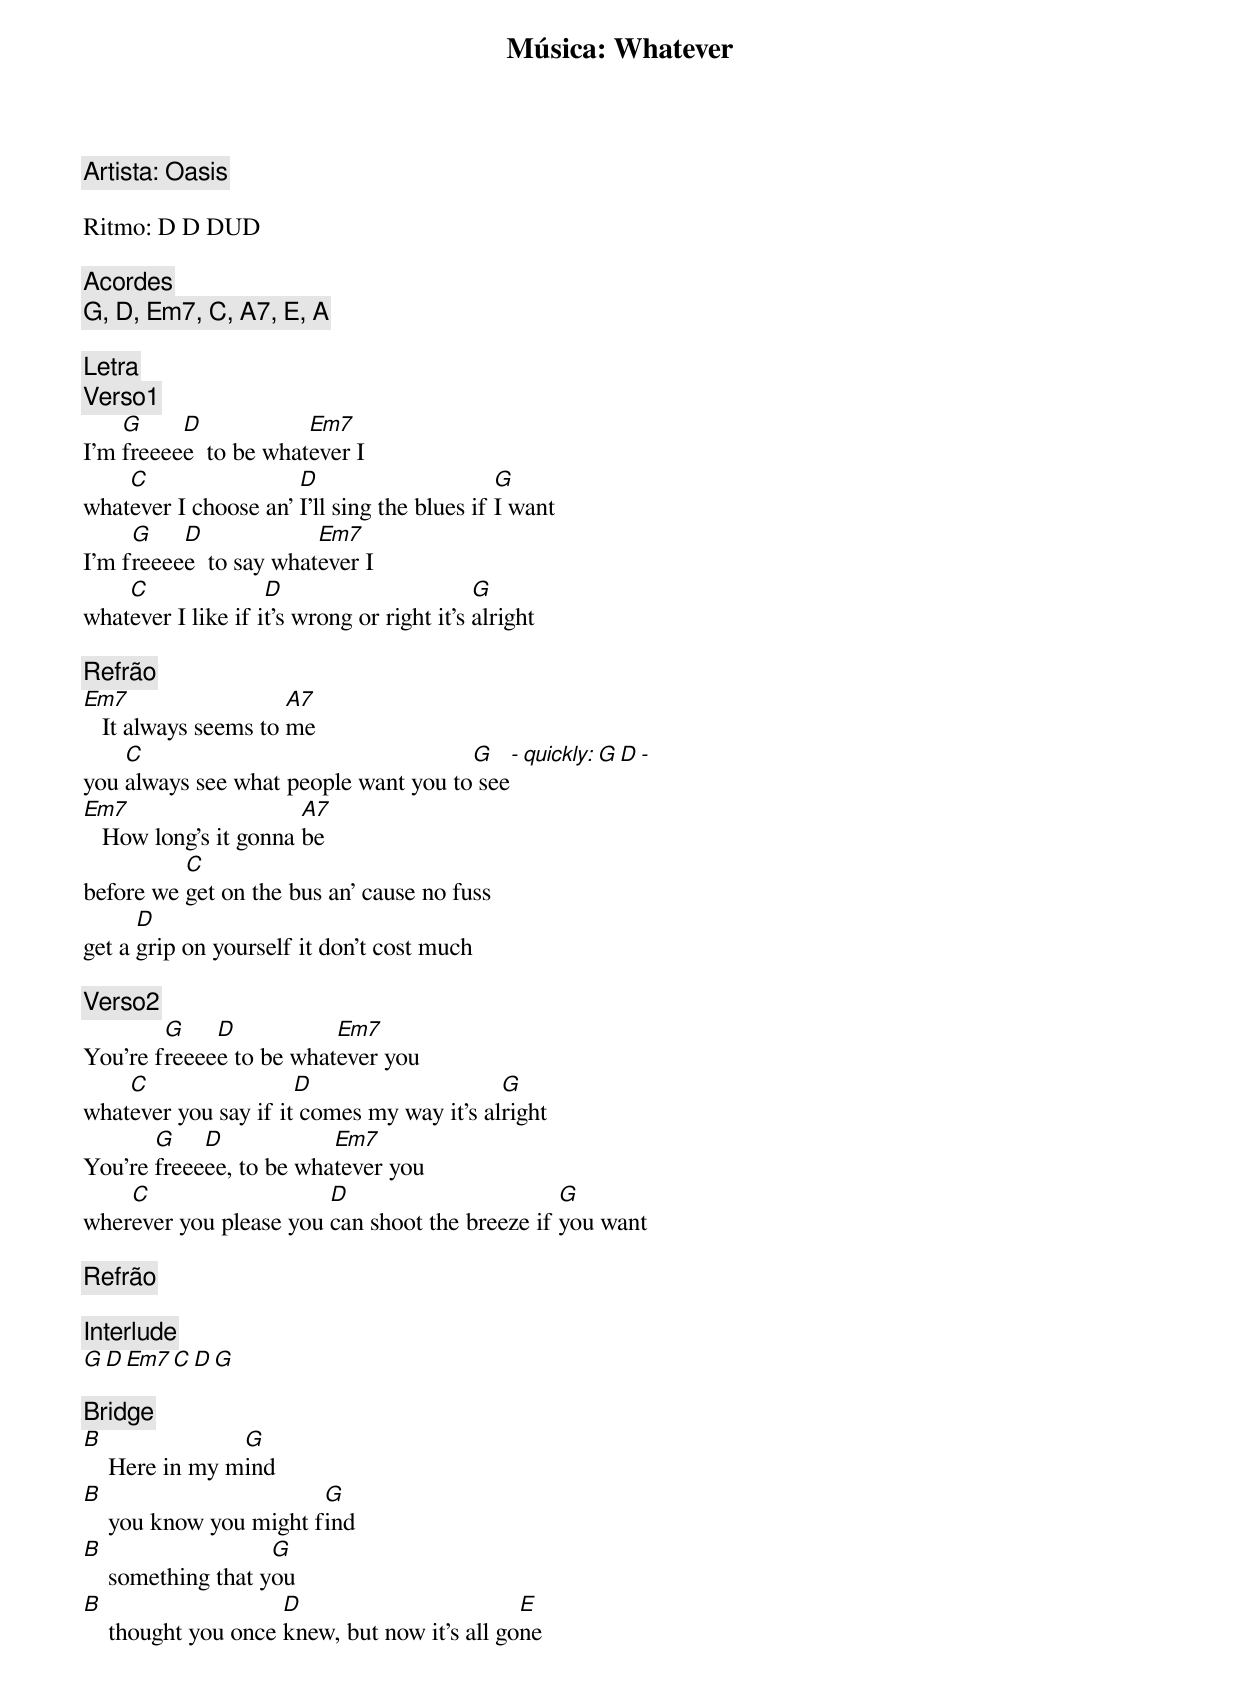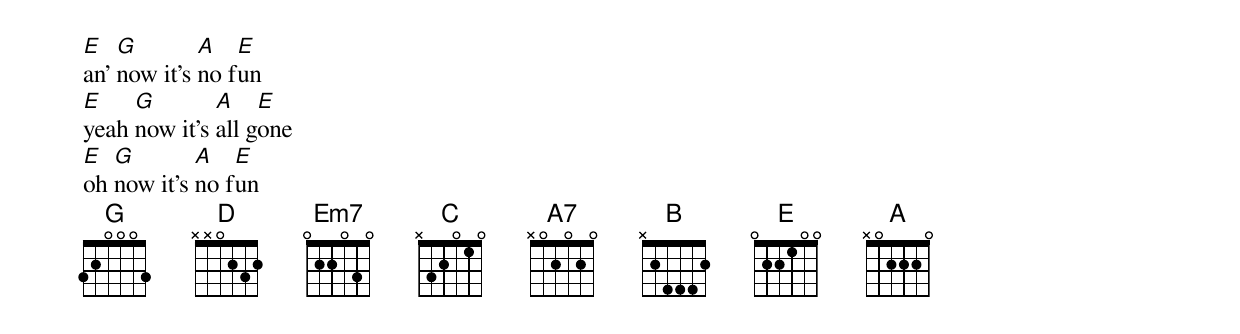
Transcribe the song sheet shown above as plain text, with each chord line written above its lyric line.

Música: Whatever

Artista: Oasis

Ritmo: D D DUD

[Acordes]
G, D, Em7, C, A7, E, A

[Letra]
[Verso1]
    G     D            Em7
I'm freeeee  to be whatever I
    C                 D                      G
whatever I choose an' I'll sing the blues if I want
     G    D             Em7
I'm freeeee  to say whatever I
    C               D                       G
whatever I like if it's wrong or right it's alright

[Refrão]
Em7                   A7
   It always seems to me
    C                                 G    - quickly: G  D -
you always see what people want you to see
Em7                    A7
   How long's it gonna be
          C
before we get on the bus an' cause no fuss
      D
get a grip on yourself it don't cost much

[Verso2]
        G    D           Em7
You're freeeee to be whatever you
    C                 D                    G
whatever you say if it comes my way it's alright
       G    D            Em7
You're freeeee, to be whatever you
    C                   D                       G
wherever you please you can shoot the breeze if you want

[Refrão]

[Interlude]
G D Em7 C D G

[Bridge]
B               G
    Here in my mind
B  		        G
    you know you might find
B 	            G
    something that you
B                    D                        E
    thought you once knew, but now it's all gone
E   G        A   E
an' now it's no fun
E    G        A    E
yeah now it's all gone
E  G        A   E
oh now it's no fun
